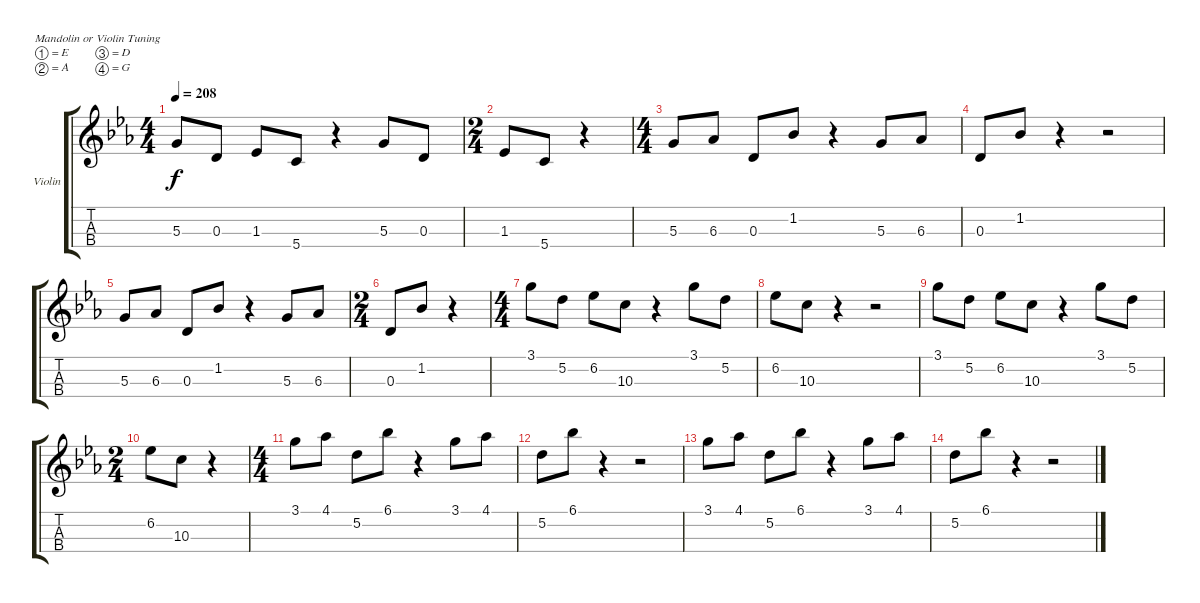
\defaultSystemsLayout 4
\bracketExtendMode groupsimilarinstruments
\firstSystemTrackNameOrientation horizontal
\otherSystemsTrackNameOrientation horizontal
\track ("Violin" "Violin") {instrument violin}
\staff {score tabs}
\tuning (E5 A4 D4 G3)
\ts (4 4)
\tempo 208
\clef g2
\ks eb
5.3.8{dy f} 0.3.8 1.3.8 5.4.8 r.4 5.3.8 0.3.8 |
\ts (2 4)
1.3.8 5.4.8 r.4 |
\ts (4 4)
5.3.8 6.3.8 0.3.8 1.2.8 r.4 5.3.8 6.3.8 |
0.3.8 1.2.8 r.4 r.2 |
5.3.8 6.3.8 0.3.8 1.2.8 r.4 5.3.8 6.3.8 |
\ts (2 4)
0.3.8 1.2.8 r.4 |
\ts (4 4)
3.1.8 5.2.8 6.2.8 10.3.8 r.4 3.1.8 5.2.8 |
6.2.8 10.3.8 r.4 r.2 |
3.1.8 5.2.8 6.2.8 10.3.8 r.4 3.1.8 5.2.8 |
\ts (2 4)
6.2.8 10.3.8 r.4 |
\ts (4 4)
3.1.8 4.1.8 5.2.8 6.1.8 r.4 3.1.8 4.1.8 |
5.2.8 6.1.8 r.4 r.2 |
3.1.8 4.1.8 5.2.8 6.1.8 r.4 3.1.8 4.1.8 |
5.2.8 6.1.8 r.4 r.2
